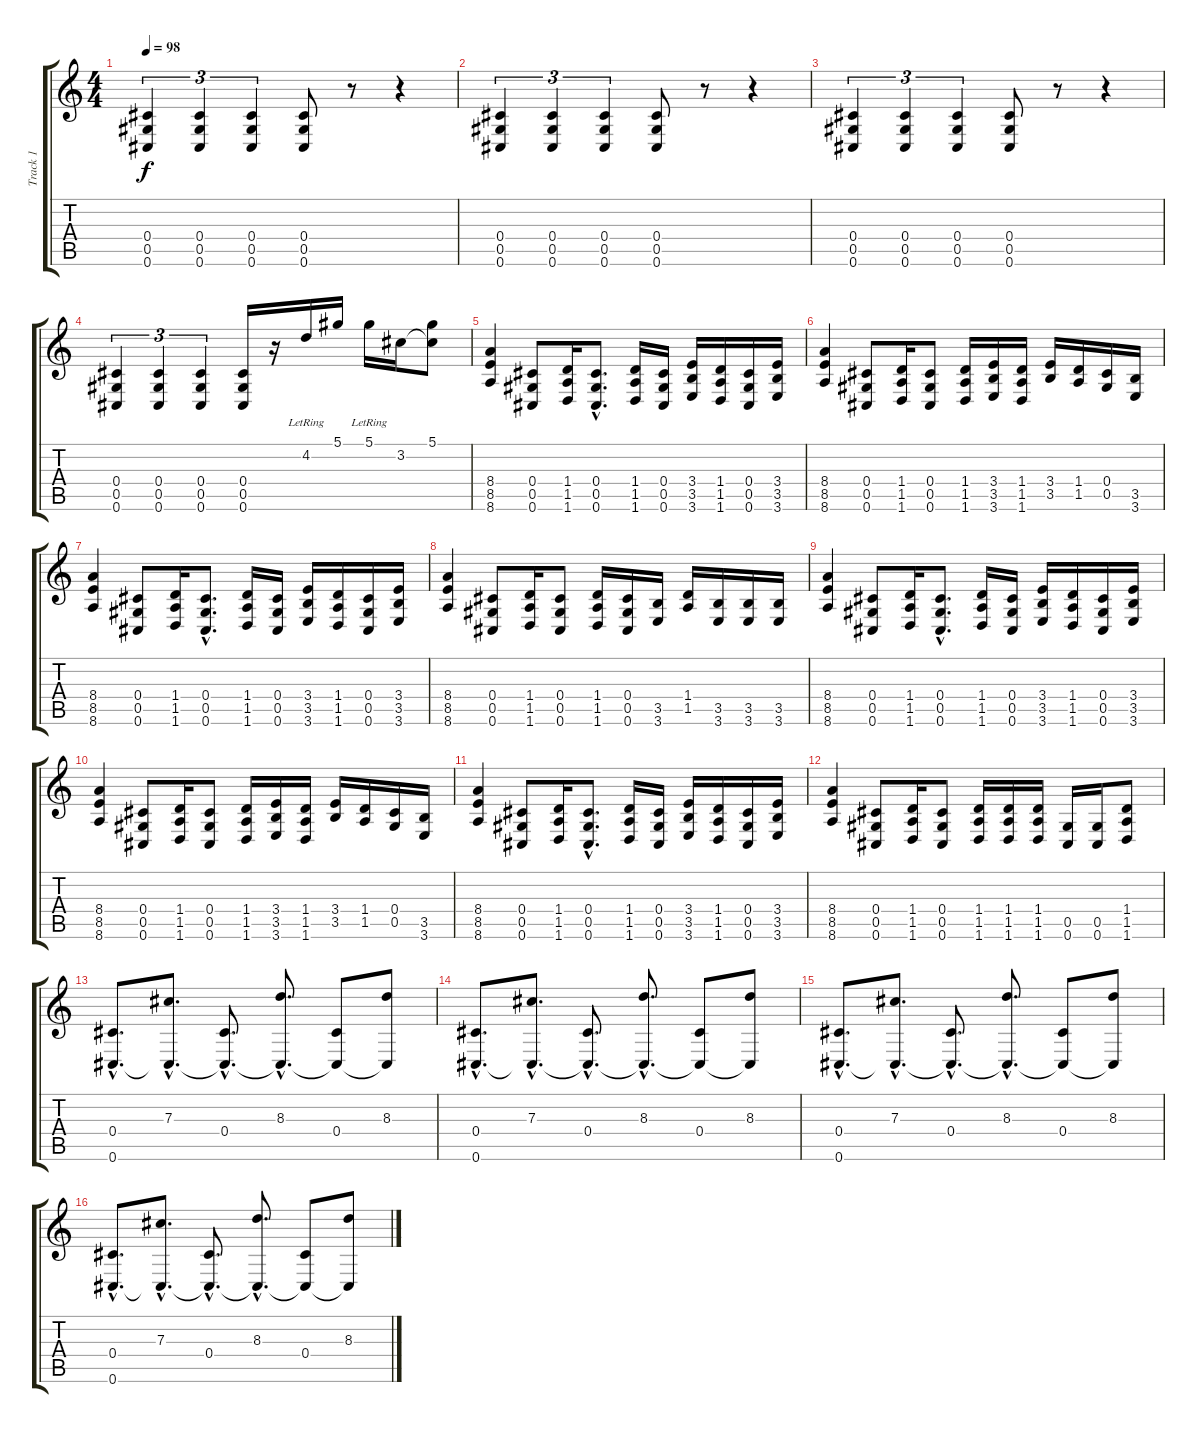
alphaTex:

\track ("Track 1" "Track 1") {instrument distortionguitar}
\staff {score tabs}
\tuning (Eb4 Bb3 Gb3 Db3 Ab2 Db2) {hide}
\ts (4 4)
\tempo 98
\clef g2
\ks c
(0.4 0.5 0.6).4{tu (3 2) dy f} (0.4 0.5 0.6).4{tu (3 2)} (0.4 0.5 0.6).4{tu (3 2)} (0.4 0.5 0.6).8 r.8 r.4 |
(0.4 0.5 0.6).4{tu (3 2)} (0.4 0.5 0.6).4{tu (3 2)} (0.4 0.5 0.6).4{tu (3 2)} (0.4 0.5 0.6).8 r.8 r.4 |
(0.4 0.5 0.6).4{tu (3 2)} (0.4 0.5 0.6).4{tu (3 2)} (0.4 0.5 0.6).4{tu (3 2)} (0.4 0.5 0.6).8 r.8 r.4 |
(0.4 0.5 0.6).4{tu (3 2)} (0.4 0.5 0.6).4{tu (3 2)} (0.4 0.5 0.6).4{tu (3 2)} (0.4 0.5 0.6).16 r.16 4.2{lr}.16 5.1.16 5.1{lr}.16 3.2.16 (5.1 3.2{t}).8 |
(8.4 8.5 8.6).4 (0.4 0.5 0.6).8 (1.4 1.5 1.6).16 (0.4{hac} 0.5{hac} 0.6{hac}).8{d} (1.4 1.5 1.6).16 (0.4 0.5 0.6).16 (3.4 3.5 3.6).16 (1.4 1.5 1.6).16 (0.4 0.5 0.6).16 (3.4 3.5 3.6).16 |
(8.4 8.5 8.6).4 (0.4 0.5 0.6).8 (1.4 1.5 1.6).16 (0.4 0.5 0.6).8 (1.4 1.5 1.6).16 (3.4 3.5 3.6).16 (1.4 1.5 1.6).16 (3.4 3.5).16 (1.4 1.5).16 (0.4 0.5).16 (3.5 3.6).16 |
(8.4 8.5 8.6).4 (0.4 0.5 0.6).8 (1.4 1.5 1.6).16 (0.4{hac} 0.5{hac} 0.6{hac}).8{d} (1.4 1.5 1.6).16 (0.4 0.5 0.6).16 (3.4 3.5 3.6).16 (1.4 1.5 1.6).16 (0.4 0.5 0.6).16 (3.4 3.5 3.6).16 |
(8.4 8.5 8.6).4 (0.4 0.5 0.6).8 (1.4 1.5 1.6).16 (0.4 0.5 0.6).8 (1.4 1.5 1.6).16 (0.4 0.5 0.6).16 (3.5 3.6).16 (1.4 1.5).16 (3.5 3.6).16 (3.5 3.6).16 (3.5 3.6).16 |
(8.4 8.5 8.6).4 (0.4 0.5 0.6).8 (1.4 1.5 1.6).16 (0.4{hac} 0.5{hac} 0.6{hac}).8{d} (1.4 1.5 1.6).16 (0.4 0.5 0.6).16 (3.4 3.5 3.6).16 (1.4 1.5 1.6).16 (0.4 0.5 0.6).16 (3.4 3.5 3.6).16 |
(8.4 8.5 8.6).4 (0.4 0.5 0.6).8 (1.4 1.5 1.6).16 (0.4 0.5 0.6).8 (1.4 1.5 1.6).16 (3.4 3.5 3.6).16 (1.4 1.5 1.6).16 (3.4 3.5).16 (1.4 1.5).16 (0.4 0.5).16 (3.5 3.6).16 |
(8.4 8.5 8.6).4 (0.4 0.5 0.6).8 (1.4 1.5 1.6).16 (0.4{hac} 0.5{hac} 0.6{hac}).8{d} (1.4 1.5 1.6).16 (0.4 0.5 0.6).16 (3.4 3.5 3.6).16 (1.4 1.5 1.6).16 (0.4 0.5 0.6).16 (3.4 3.5 3.6).16 |
(8.4 8.5 8.6).4 (0.4 0.5 0.6).8 (1.4 1.5 1.6).16 (0.4 0.5 0.6).8 (1.4 1.5 1.6).16 (1.4 1.5 1.6).16 (1.4 1.5 1.6).16 (0.5 0.6).16 (0.5 0.6).16 (1.4 1.5 1.6).8 |
(0.4{hac} 0.6{hac}).8{d instrument sitar} (7.3{hac} 0.6{hac t}).8{d} (0.4{hac} 0.6{hac t}).8{d} (8.3{hac} 0.6{hac t}).8{d} (0.4 0.6{t}).8 (8.3 0.6{t}).8 |
(0.4{hac} 0.6{hac}).8{d} (7.3{hac} 0.6{hac t}).8{d} (0.4{hac} 0.6{hac t}).8{d} (8.3{hac} 0.6{hac t}).8{d} (0.4 0.6{t}).8 (8.3 0.6{t}).8 |
(0.4{hac} 0.6{hac}).8{d} (7.3{hac} 0.6{hac t}).8{d} (0.4{hac} 0.6{hac t}).8{d} (8.3{hac} 0.6{hac t}).8{d} (0.4 0.6{t}).8 (8.3 0.6{t}).8 |
(0.4{hac} 0.6{hac}).8{d} (7.3{hac} 0.6{hac t}).8{d} (0.4{hac} 0.6{hac t}).8{d} (8.3{hac} 0.6{hac t}).8{d} (0.4 0.6{t}).8 (8.3 0.6{t}).8
